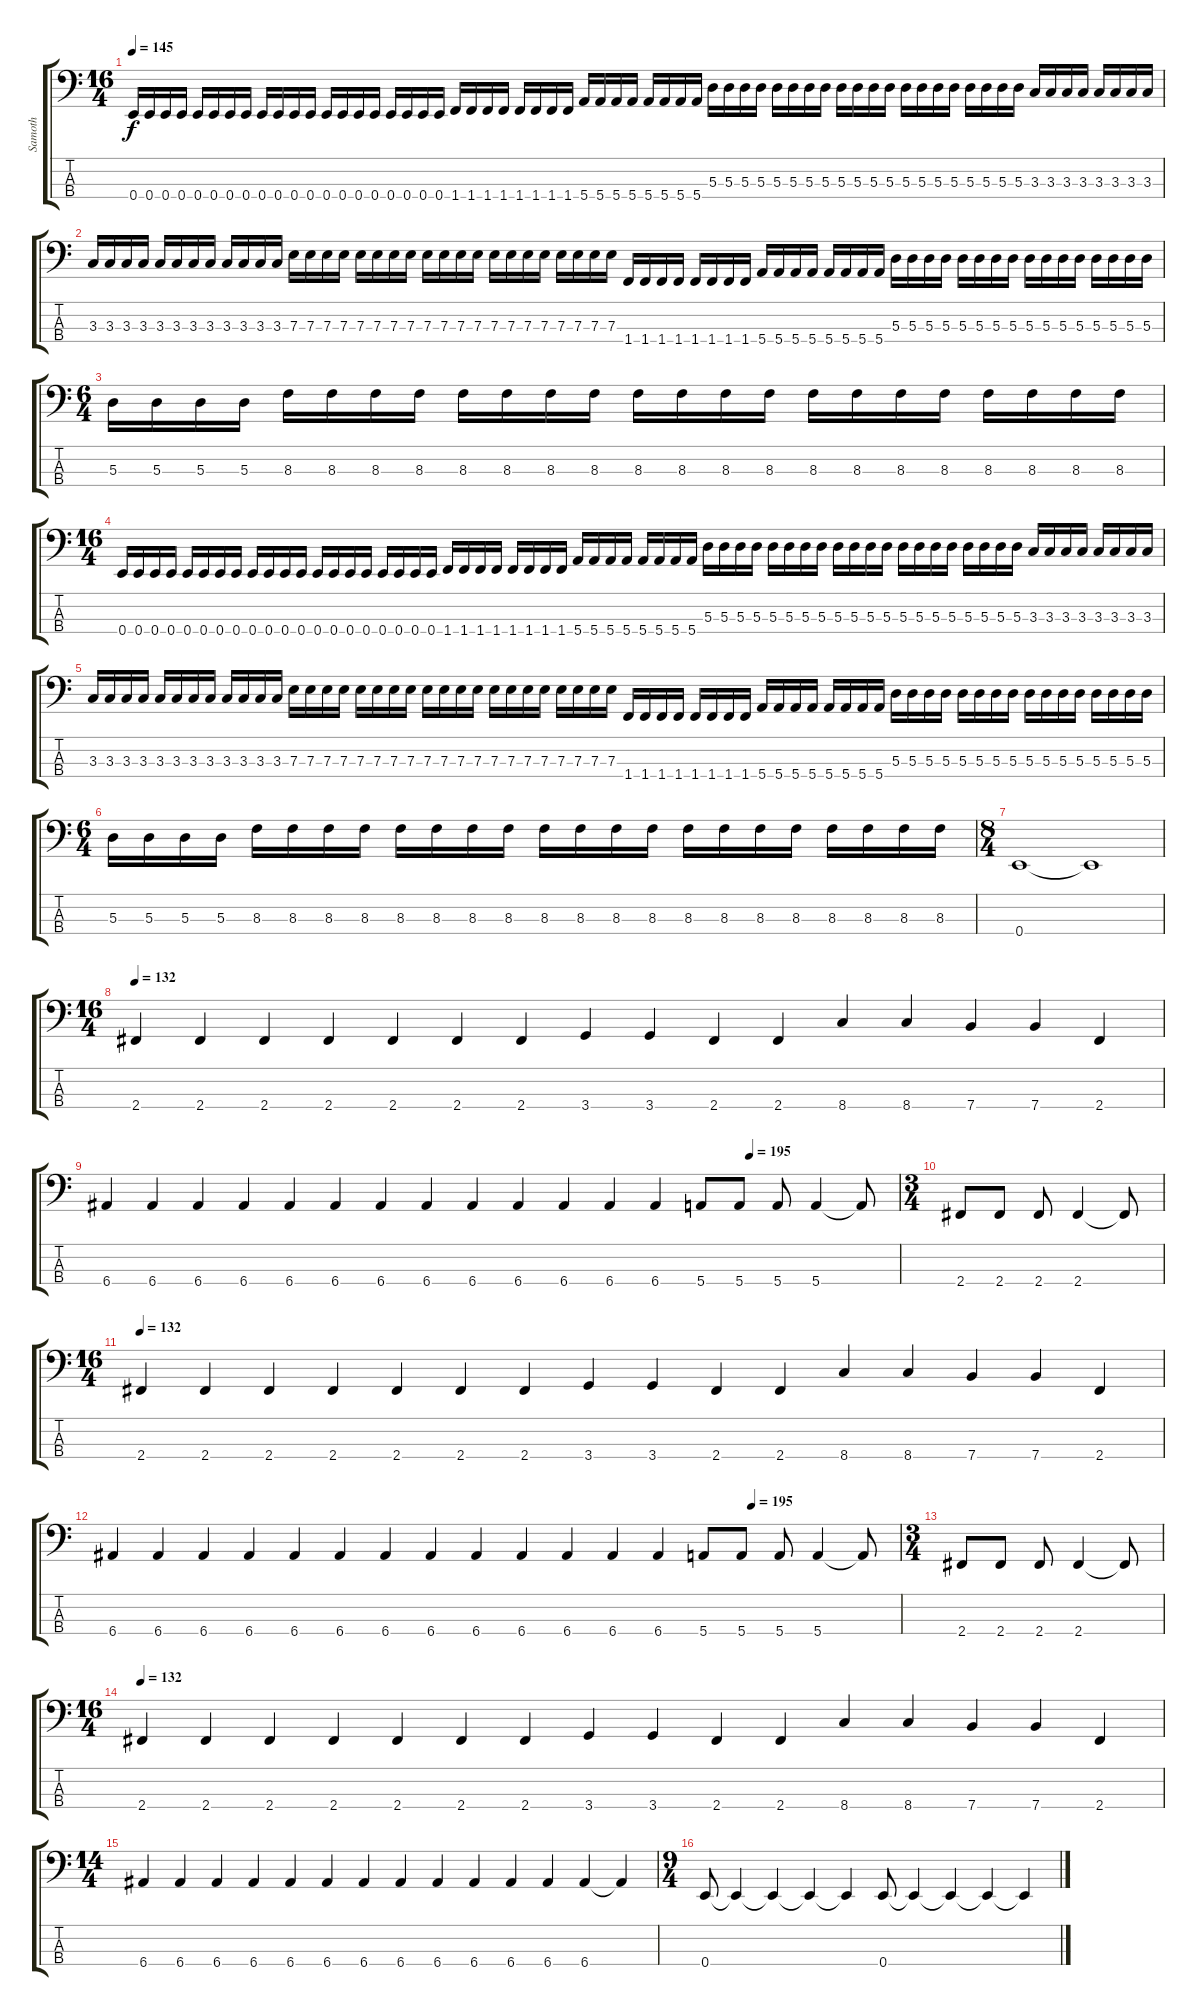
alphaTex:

\track ("Samoth" "Samoth") {instrument electricbassfinger}
\staff {score tabs}
\tuning (G2 D2 A1 E1) {hide}
\ts (16 4)
\tempo 145
\clef f4
\ks c
0.4.16{dy f instrument electricbassfinger} 0.4.16 0.4.16 0.4.16 0.4.16 0.4.16 0.4.16 0.4.16 0.4.16 0.4.16 0.4.16 0.4.16 0.4.16 0.4.16 0.4.16 0.4.16 0.4.16 0.4.16 0.4.16 0.4.16 1.4.16 1.4.16 1.4.16 1.4.16 1.4.16 1.4.16 1.4.16 1.4.16 5.4.16 5.4.16 5.4.16 5.4.16 5.4.16 5.4.16 5.4.16 5.4.16 5.3.16 5.3.16 5.3.16 5.3.16 5.3.16 5.3.16 5.3.16 5.3.16 5.3.16 5.3.16 5.3.16 5.3.16 5.3.16 5.3.16 5.3.16 5.3.16 5.3.16 5.3.16 5.3.16 5.3.16 3.3.16 3.3.16 3.3.16 3.3.16 3.3.16 3.3.16 3.3.16 3.3.16 |
3.3.16 3.3.16 3.3.16 3.3.16 3.3.16 3.3.16 3.3.16 3.3.16 3.3.16 3.3.16 3.3.16 3.3.16 7.3.16 7.3.16 7.3.16 7.3.16 7.3.16 7.3.16 7.3.16 7.3.16 7.3.16 7.3.16 7.3.16 7.3.16 7.3.16 7.3.16 7.3.16 7.3.16 7.3.16 7.3.16 7.3.16 7.3.16 1.4.16 1.4.16 1.4.16 1.4.16 1.4.16 1.4.16 1.4.16 1.4.16 5.4.16 5.4.16 5.4.16 5.4.16 5.4.16 5.4.16 5.4.16 5.4.16 5.3.16 5.3.16 5.3.16 5.3.16 5.3.16 5.3.16 5.3.16 5.3.16 5.3.16 5.3.16 5.3.16 5.3.16 5.3.16 5.3.16 5.3.16 5.3.16 |
\ts (6 4)
5.3.16 5.3.16 5.3.16 5.3.16 8.3.16 8.3.16 8.3.16 8.3.16 8.3.16 8.3.16 8.3.16 8.3.16 8.3.16 8.3.16 8.3.16 8.3.16 8.3.16 8.3.16 8.3.16 8.3.16 8.3.16 8.3.16 8.3.16 8.3.16 |
\ts (16 4)
0.4.16 0.4.16 0.4.16 0.4.16 0.4.16 0.4.16 0.4.16 0.4.16 0.4.16 0.4.16 0.4.16 0.4.16 0.4.16 0.4.16 0.4.16 0.4.16 0.4.16 0.4.16 0.4.16 0.4.16 1.4.16 1.4.16 1.4.16 1.4.16 1.4.16 1.4.16 1.4.16 1.4.16 5.4.16 5.4.16 5.4.16 5.4.16 5.4.16 5.4.16 5.4.16 5.4.16 5.3.16 5.3.16 5.3.16 5.3.16 5.3.16 5.3.16 5.3.16 5.3.16 5.3.16 5.3.16 5.3.16 5.3.16 5.3.16 5.3.16 5.3.16 5.3.16 5.3.16 5.3.16 5.3.16 5.3.16 3.3.16 3.3.16 3.3.16 3.3.16 3.3.16 3.3.16 3.3.16 3.3.16 |
3.3.16 3.3.16 3.3.16 3.3.16 3.3.16 3.3.16 3.3.16 3.3.16 3.3.16 3.3.16 3.3.16 3.3.16 7.3.16 7.3.16 7.3.16 7.3.16 7.3.16 7.3.16 7.3.16 7.3.16 7.3.16 7.3.16 7.3.16 7.3.16 7.3.16 7.3.16 7.3.16 7.3.16 7.3.16 7.3.16 7.3.16 7.3.16 1.4.16 1.4.16 1.4.16 1.4.16 1.4.16 1.4.16 1.4.16 1.4.16 5.4.16 5.4.16 5.4.16 5.4.16 5.4.16 5.4.16 5.4.16 5.4.16 5.3.16 5.3.16 5.3.16 5.3.16 5.3.16 5.3.16 5.3.16 5.3.16 5.3.16 5.3.16 5.3.16 5.3.16 5.3.16 5.3.16 5.3.16 5.3.16 |
\ts (6 4)
5.3.16 5.3.16 5.3.16 5.3.16 8.3.16 8.3.16 8.3.16 8.3.16 8.3.16 8.3.16 8.3.16 8.3.16 8.3.16 8.3.16 8.3.16 8.3.16 8.3.16 8.3.16 8.3.16 8.3.16 8.3.16 8.3.16 8.3.16 8.3.16 |
\ts (8 4)
0.4.1 0.4{t}.1 |
\ts (16 4)
\tempo 132
2.4.4 2.4.4 2.4.4 2.4.4 2.4.4 2.4.4 2.4.4 3.4.4 3.4.4 2.4.4 2.4.4 8.4.4 8.4.4 7.4.4 7.4.4 2.4.4 |
\tempo (195 0.8125)
6.4.4 6.4.4 6.4.4 6.4.4 6.4.4 6.4.4 6.4.4 6.4.4 6.4.4 6.4.4 6.4.4 6.4.4 6.4.4 5.4.8 5.4.8 5.4.8 5.4.4 5.4{t}.8 |
\ts (3 4)
2.4.8 2.4.8 2.4.8 2.4.4 2.4{t}.8 |
\ts (16 4)
\tempo 132
2.4.4 2.4.4 2.4.4 2.4.4 2.4.4 2.4.4 2.4.4 3.4.4 3.4.4 2.4.4 2.4.4 8.4.4 8.4.4 7.4.4 7.4.4 2.4.4 |
\tempo (195 0.8125)
6.4.4 6.4.4 6.4.4 6.4.4 6.4.4 6.4.4 6.4.4 6.4.4 6.4.4 6.4.4 6.4.4 6.4.4 6.4.4 5.4.8 5.4.8 5.4.8 5.4.4 5.4{t}.8 |
\ts (3 4)
2.4.8 2.4.8 2.4.8 2.4.4 2.4{t}.8 |
\ts (16 4)
\tempo 132
2.4.4 2.4.4 2.4.4 2.4.4 2.4.4 2.4.4 2.4.4 3.4.4 3.4.4 2.4.4 2.4.4 8.4.4 8.4.4 7.4.4 7.4.4 2.4.4 |
\ts (14 4)
6.4.4 6.4.4 6.4.4 6.4.4 6.4.4 6.4.4 6.4.4 6.4.4 6.4.4 6.4.4 6.4.4 6.4.4 6.4.4 6.4{t}.4 |
\ts (9 4)
0.4.8 0.4{t}.4 0.4{t}.4 0.4{t}.4 0.4{t}.4 0.4.8 0.4{t}.4 0.4{t}.4 0.4{t}.4 0.4{t}.4
